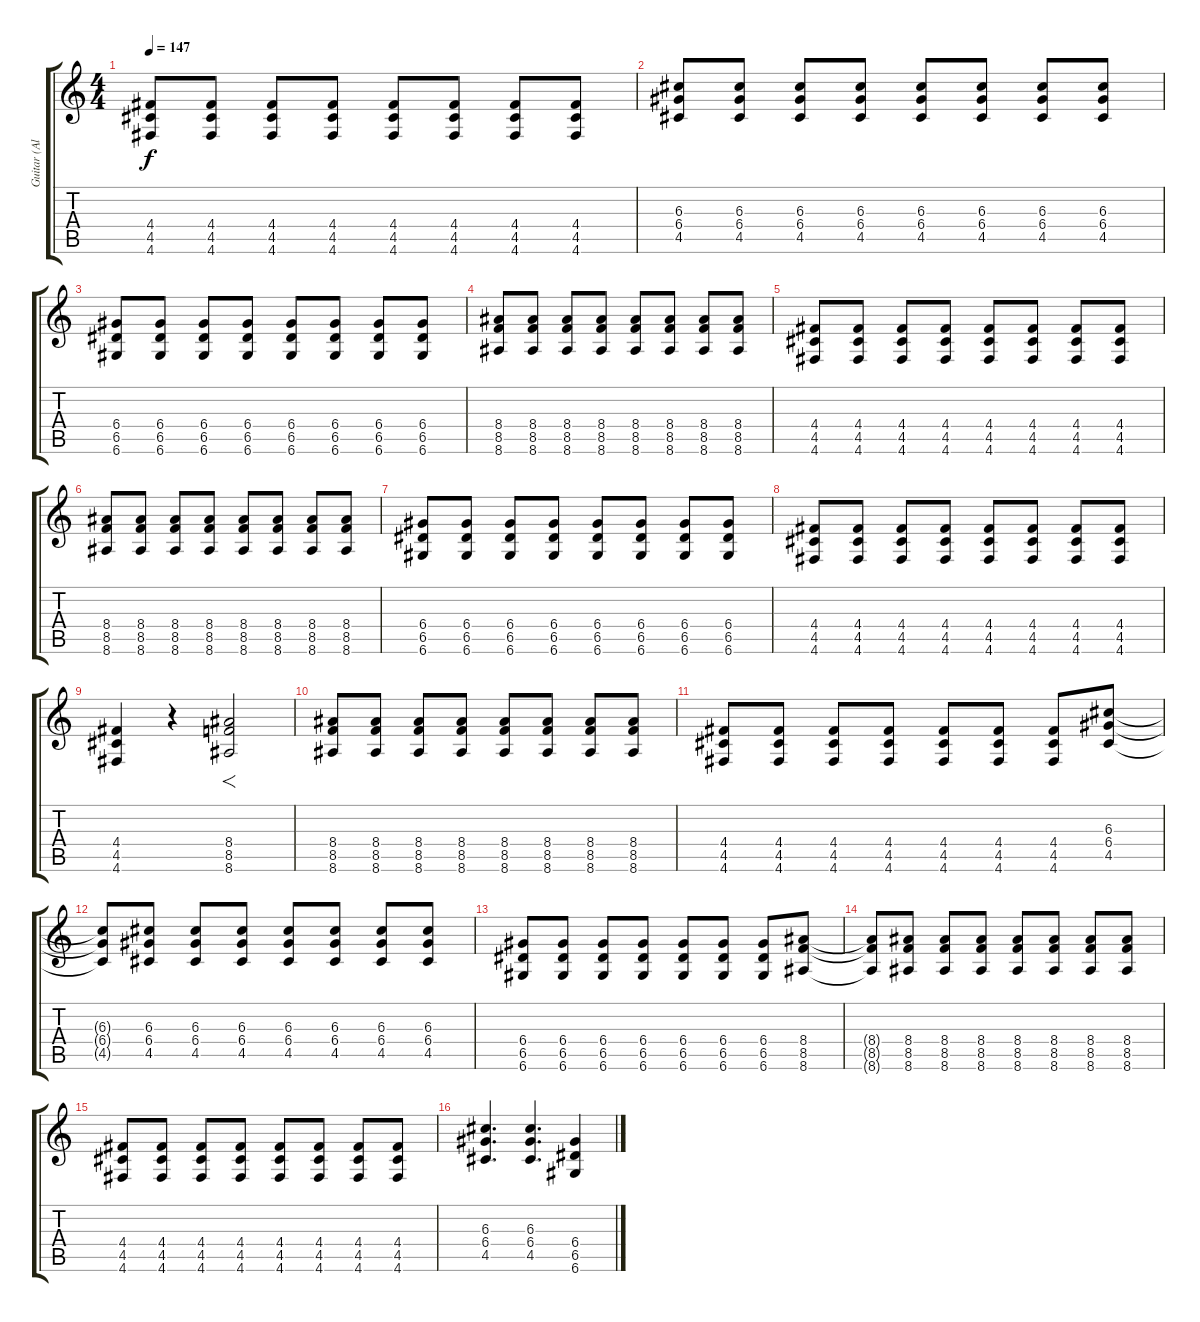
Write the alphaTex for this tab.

\track ("Guitar (Alex - Left)" "Guitar (Al") {instrument distortionguitar}
\staff {score tabs}
\tuning (E4 B3 G3 D3 A2 D2) {hide}
\ts (4 4)
\tempo 147
\clef g2
\ks c
(4.4 4.5 4.6).8{dy f} (4.4 4.5 4.6).8 (4.4 4.5 4.6).8 (4.4 4.5 4.6).8 (4.4 4.5 4.6).8 (4.4 4.5 4.6).8 (4.4 4.5 4.6).8 (4.4 4.5 4.6).8 |
(6.3 6.4 4.5).8 (6.3 6.4 4.5).8 (6.3 6.4 4.5).8 (6.3 6.4 4.5).8 (6.3 6.4 4.5).8 (6.3 6.4 4.5).8 (6.3 6.4 4.5).8 (6.3 6.4 4.5).8 |
(6.4 6.5 6.6).8 (6.4 6.5 6.6).8 (6.4 6.5 6.6).8 (6.4 6.5 6.6).8 (6.4 6.5 6.6).8 (6.4 6.5 6.6).8 (6.4 6.5 6.6).8 (6.4 6.5 6.6).8 |
(8.4 8.5 8.6).8 (8.4 8.5 8.6).8 (8.4 8.5 8.6).8 (8.4 8.5 8.6).8 (8.4 8.5 8.6).8 (8.4 8.5 8.6).8 (8.4 8.5 8.6).8 (8.4 8.5 8.6).8 |
(4.4 4.5 4.6).8 (4.4 4.5 4.6).8 (4.4 4.5 4.6).8 (4.4 4.5 4.6).8 (4.4 4.5 4.6).8 (4.4 4.5 4.6).8 (4.4 4.5 4.6).8 (4.4 4.5 4.6).8 |
(8.4 8.5 8.6).8 (8.4 8.5 8.6).8 (8.4 8.5 8.6).8 (8.4 8.5 8.6).8 (8.4 8.5 8.6).8 (8.4 8.5 8.6).8 (8.4 8.5 8.6).8 (8.4 8.5 8.6).8 |
(6.4 6.5 6.6).8 (6.4 6.5 6.6).8 (6.4 6.5 6.6).8 (6.4 6.5 6.6).8 (6.4 6.5 6.6).8 (6.4 6.5 6.6).8 (6.4 6.5 6.6).8 (6.4 6.5 6.6).8 |
(4.4 4.5 4.6).8 (4.4 4.5 4.6).8 (4.4 4.5 4.6).8 (4.4 4.5 4.6).8 (4.4 4.5 4.6).8 (4.4 4.5 4.6).8 (4.4 4.5 4.6).8 (4.4 4.5 4.6).8 |
(4.4 4.5 4.6).4 r.4 (8.4 8.5 8.6).2{f} |
(8.4 8.5 8.6).8 (8.4 8.5 8.6).8 (8.4 8.5 8.6).8 (8.4 8.5 8.6).8 (8.4 8.5 8.6).8 (8.4 8.5 8.6).8 (8.4 8.5 8.6).8 (8.4 8.5 8.6).8 |
(4.4 4.5 4.6).8 (4.4 4.5 4.6).8 (4.4 4.5 4.6).8 (4.4 4.5 4.6).8 (4.4 4.5 4.6).8 (4.4 4.5 4.6).8 (4.4 4.5 4.6).8 (6.3 6.4 4.5).8 |
(6.3{t} 6.4{t} 4.5{t}).8 (6.3 6.4 4.5).8 (6.3 6.4 4.5).8 (6.3 6.4 4.5).8 (6.3 6.4 4.5).8 (6.3 6.4 4.5).8 (6.3 6.4 4.5).8 (6.3 6.4 4.5).8 |
(6.4 6.5 6.6).8 (6.4 6.5 6.6).8 (6.4 6.5 6.6).8 (6.4 6.5 6.6).8 (6.4 6.5 6.6).8 (6.4 6.5 6.6).8 (6.4 6.5 6.6).8 (8.4 8.5 8.6).8 |
(8.4{t} 8.5{t} 8.6{t}).8 (8.4 8.5 8.6).8 (8.4 8.5 8.6).8 (8.4 8.5 8.6).8 (8.4 8.5 8.6).8 (8.4 8.5 8.6).8 (8.4 8.5 8.6).8 (8.4 8.5 8.6).8 |
(4.4 4.5 4.6).8 (4.4 4.5 4.6).8 (4.4 4.5 4.6).8 (4.4 4.5 4.6).8 (4.4 4.5 4.6).8 (4.4 4.5 4.6).8 (4.4 4.5 4.6).8 (4.4 4.5 4.6).8 |
(6.3 6.4 4.5).4{d} (6.3 6.4 4.5).4{d} (6.4 6.5 6.6).4
